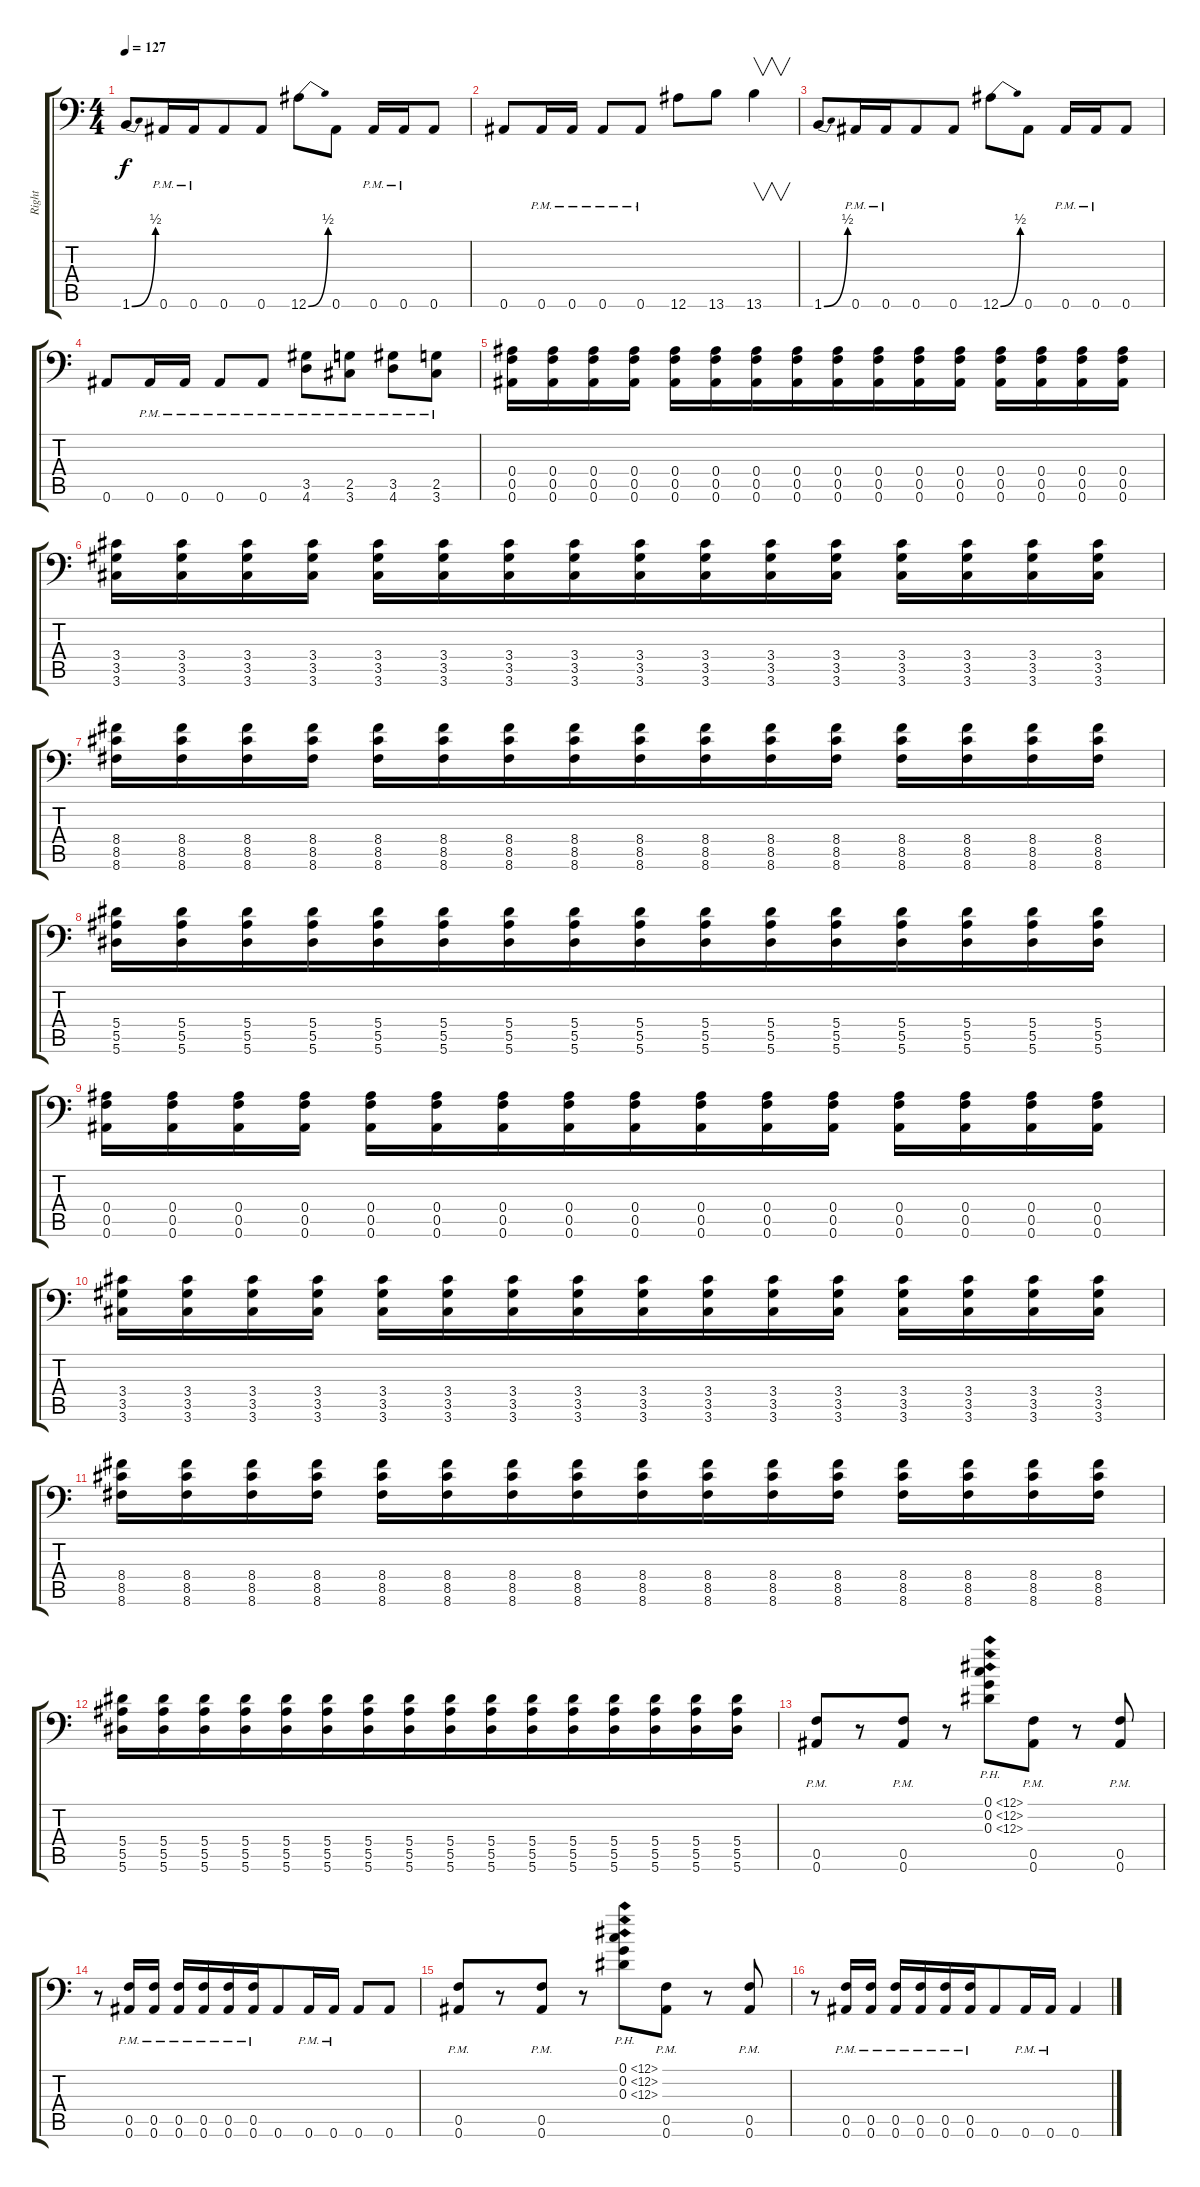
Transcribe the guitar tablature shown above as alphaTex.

\track ("Right" "Right") {instrument overdrivenguitar bank 255}
\staff {score tabs}
\tuning (C4 G3 Eb3 Bb2 F2 Bb1) {hide}
\ts (4 4)
\tempo 127
\clef f4
\ks c
1.6{be (bend 0 0 60 2)}.8{dy f} 0.6{pm}.16 0.6{pm}.16{beam merge} 0.6.8 0.6.8 12.6{be (bend 0 0 60 2)}.8{beam merge} 0.6.8 0.6{pm}.16{beam merge} 0.6{pm}.16 0.6.8 |
0.6.8 0.6{pm}.16 0.6{pm}.16 0.6{pm}.8 0.6{pm}.8 12.6.8 13.6.8{beam merge} 13.6.4{v} |
1.6{be (bend 0 0 60 2)}.8 0.6{pm}.16 0.6{pm}.16{beam merge} 0.6.8 0.6.8 12.6{be (bend 0 0 60 2)}.8{beam merge} 0.6.8 0.6{pm}.16{beam merge} 0.6{pm}.16 0.6.8 |
0.6.8 0.6{pm}.16 0.6{pm}.16 0.6{pm}.8 0.6{pm}.8 (3.5{pm} 4.6{pm}).8 (2.5{pm} 3.6{pm}).8 (3.5{pm} 4.6{pm}).8{beam merge} (2.5{pm} 3.6{pm}).8 |
(0.4 0.5 0.6).16{beam merge} (0.4 0.5 0.6).16 (0.4 0.5 0.6).16{beam merge} (0.4 0.5 0.6).16 (0.4 0.5 0.6).16{beam merge} (0.4 0.5 0.6).16{beam merge} (0.4 0.5 0.6).16 (0.4 0.5 0.6).16{beam merge} (0.4 0.5 0.6).16{beam merge} (0.4 0.5 0.6).16{beam merge} (0.4 0.5 0.6).16 (0.4 0.5 0.6).16 (0.4 0.5 0.6).16{beam merge} (0.4 0.5 0.6).16 (0.4 0.5 0.6).16{beam merge} (0.4 0.5 0.6).16 |
(3.4 3.5 3.6).16 (3.4 3.5 3.6).16{beam merge} (3.4 3.5 3.6).16 (3.4 3.5 3.6).16 (3.4 3.5 3.6).16 (3.4 3.5 3.6).16{beam merge} (3.4 3.5 3.6).16{beam merge} (3.4 3.5 3.6).16{beam merge} (3.4 3.5 3.6).16 (3.4 3.5 3.6).16{beam merge} (3.4 3.5 3.6).16 (3.4 3.5 3.6).16 (3.4 3.5 3.6).16 (3.4 3.5 3.6).16{beam merge} (3.4 3.5 3.6).16{beam merge} (3.4 3.5 3.6).16 |
(8.4 8.5 8.6).16{beam merge} (8.4 8.5 8.6).16 (8.4 8.5 8.6).16{beam merge} (8.4 8.5 8.6).16 (8.4 8.5 8.6).16 (8.4 8.5 8.6).16{beam merge} (8.4 8.5 8.6).16{beam merge} (8.4 8.5 8.6).16{beam merge} (8.4 8.5 8.6).16{beam merge} (8.4 8.5 8.6).16 (8.4 8.5 8.6).16{beam merge} (8.4 8.5 8.6).16 (8.4 8.5 8.6).16 (8.4 8.5 8.6).16{beam merge} (8.4 8.5 8.6).16{beam merge} (8.4 8.5 8.6).16 |
(5.4 5.5 5.6).16{beam merge} (5.4 5.5 5.6).16{beam merge} (5.4 5.5 5.6).16 (5.4 5.5 5.6).16{beam merge} (5.4 5.5 5.6).16{beam merge} (5.4 5.5 5.6).16{beam merge} (5.4 5.5 5.6).16 (5.4 5.5 5.6).16{beam merge} (5.4 5.5 5.6).16{beam merge} (5.4 5.5 5.6).16{beam merge} (5.4 5.5 5.6).16 (5.4 5.5 5.6).16{beam merge} (5.4 5.5 5.6).16{beam merge} (5.4 5.5 5.6).16{beam merge} (5.4 5.5 5.6).16 (5.4 5.5 5.6).16 |
(0.4 0.5 0.6).16{beam merge} (0.4 0.5 0.6).16 (0.4 0.5 0.6).16{beam merge} (0.4 0.5 0.6).16 (0.4 0.5 0.6).16{beam merge} (0.4 0.5 0.6).16{beam merge} (0.4 0.5 0.6).16 (0.4 0.5 0.6).16{beam merge} (0.4 0.5 0.6).16{beam merge} (0.4 0.5 0.6).16{beam merge} (0.4 0.5 0.6).16 (0.4 0.5 0.6).16 (0.4 0.5 0.6).16{beam merge} (0.4 0.5 0.6).16 (0.4 0.5 0.6).16{beam merge} (0.4 0.5 0.6).16 |
(3.4 3.5 3.6).16 (3.4 3.5 3.6).16{beam merge} (3.4 3.5 3.6).16 (3.4 3.5 3.6).16 (3.4 3.5 3.6).16 (3.4 3.5 3.6).16{beam merge} (3.4 3.5 3.6).16{beam merge} (3.4 3.5 3.6).16{beam merge} (3.4 3.5 3.6).16 (3.4 3.5 3.6).16{beam merge} (3.4 3.5 3.6).16 (3.4 3.5 3.6).16 (3.4 3.5 3.6).16 (3.4 3.5 3.6).16{beam merge} (3.4 3.5 3.6).16{beam merge} (3.4 3.5 3.6).16 |
(8.4 8.5 8.6).16{beam merge} (8.4 8.5 8.6).16 (8.4 8.5 8.6).16{beam merge} (8.4 8.5 8.6).16 (8.4 8.5 8.6).16 (8.4 8.5 8.6).16{beam merge} (8.4 8.5 8.6).16{beam merge} (8.4 8.5 8.6).16{beam merge} (8.4 8.5 8.6).16{beam merge} (8.4 8.5 8.6).16 (8.4 8.5 8.6).16{beam merge} (8.4 8.5 8.6).16 (8.4 8.5 8.6).16 (8.4 8.5 8.6).16{beam merge} (8.4 8.5 8.6).16{beam merge} (8.4 8.5 8.6).16 |
(5.4 5.5 5.6).16{beam merge} (5.4 5.5 5.6).16{beam merge} (5.4 5.5 5.6).16 (5.4 5.5 5.6).16{beam merge} (5.4 5.5 5.6).16{beam merge} (5.4 5.5 5.6).16{beam merge} (5.4 5.5 5.6).16 (5.4 5.5 5.6).16{beam merge} (5.4 5.5 5.6).16{beam merge} (5.4 5.5 5.6).16{beam merge} (5.4 5.5 5.6).16 (5.4 5.5 5.6).16{beam merge} (5.4 5.5 5.6).16{beam merge} (5.4 5.5 5.6).16{beam merge} (5.4 5.5 5.6).16 (5.4 5.5 5.6).16 |
(0.5{pm} 0.6{pm}).8{beam merge} r.8{beam merge} (0.5{pm} 0.6{pm}).8 r.8{beam merge} (0.1{ph 12} 0.2{ph 12} 0.3{ph 12}).8 (0.5{pm} 0.6{pm}).8 r.8{beam merge} (0.5{pm} 0.6{pm}).8 |
r.8 (0.5{pm} 0.6{pm}).16 (0.5{pm} 0.6{pm}).16 (0.5{pm} 0.6{pm}).16 (0.5{pm} 0.6{pm}).16 (0.5{pm} 0.6{pm}).16 (0.5{pm} 0.6{pm}).16{beam merge} 0.6.8 0.6{pm}.16 0.6{pm}.16 0.6.8{beam merge} 0.6.8 |
(0.5{pm} 0.6{pm}).8{beam merge} r.8{beam merge} (0.5{pm} 0.6{pm}).8 r.8{beam merge} (0.1{ph 12} 0.2{ph 12} 0.3{ph 12}).8 (0.5{pm} 0.6{pm}).8 r.8{beam merge} (0.5{pm} 0.6{pm}).8 |
r.8 (0.5{pm} 0.6{pm}).16 (0.5{pm} 0.6{pm}).16 (0.5{pm} 0.6{pm}).16 (0.5{pm} 0.6{pm}).16 (0.5{pm} 0.6{pm}).16 (0.5{pm} 0.6{pm}).16{beam merge} 0.6.8 0.6{pm}.16 0.6{pm}.16 0.6.4
